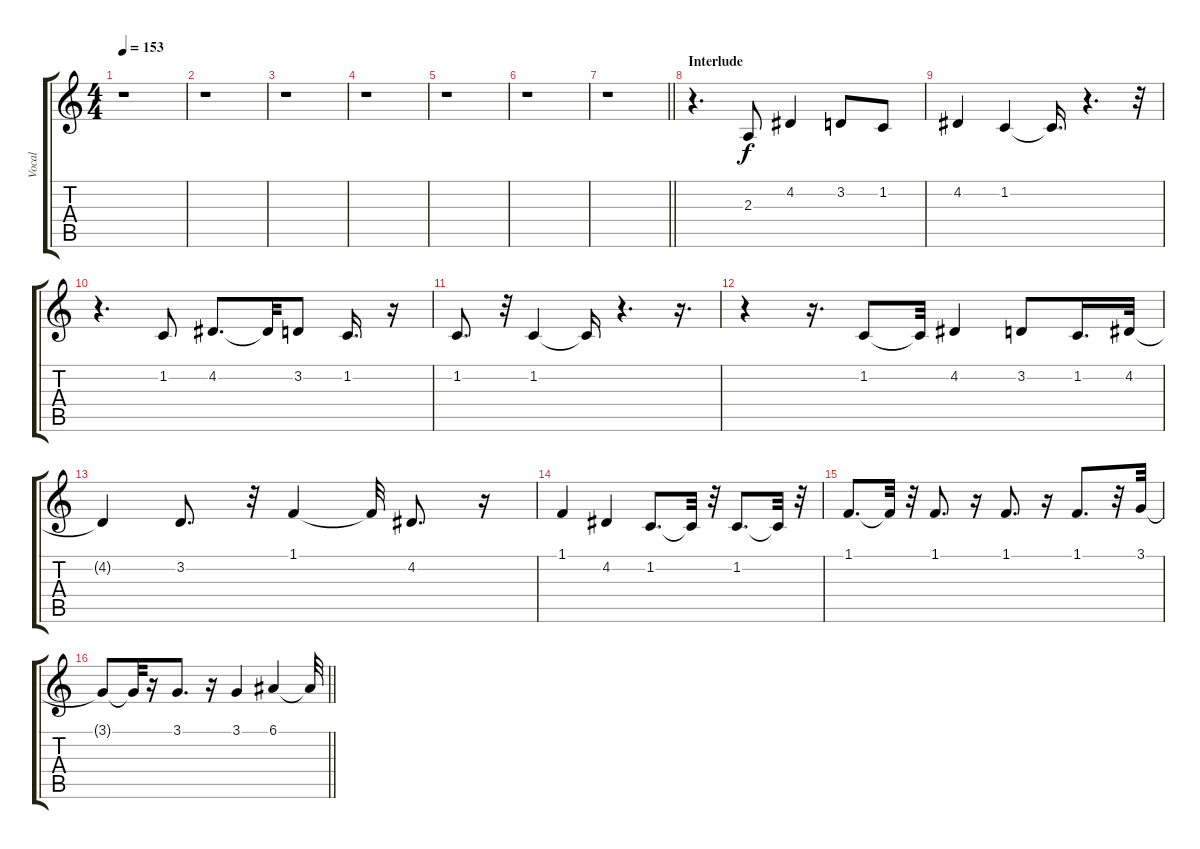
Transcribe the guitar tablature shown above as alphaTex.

\track ("Vocal" "Vocal") {instrument altosax}
\staff {score tabs}
\tuning (E4 B3 G3 D3 A2 E2) {hide}
\ts (4 4)
\tempo 153
\clef g2
\ks c
r.1{dy f} |
r.1 |
r.1 |
r.1 |
r.1 |
r.1 |
\barLineRight lightlight
r.1 |
\section ("" "Interlude")
r.4{d} 2.3.8 4.2.4 3.2.8 1.2.8 |
4.2.4 1.2.4 1.2{t}.16{d} r.4{d} r.32 |
r.4{d} 1.2.8 4.2.8{d} 4.2{t}.32 3.2.8 1.2.16{d} r.16 |
1.2.8{d} r.32 1.2.4 1.2{t}.16 r.4{d} r.16{d} |
r.4 r.16{d} 1.2.8 1.2{t}.32 4.2.4 3.2.8 1.2.16{d} 4.2.32 |
4.2{t}.4 3.2.8{d} r.32 1.1.4 1.1{t}.32 4.2.8{d} r.16 |
1.1.4 4.2.4 1.2.8{d} 1.2{t}.32 r.32 1.2.8{d} 1.2{t}.32 r.32 |
1.1.8{d} 1.1{t}.32 r.32 1.1.8{d} r.16 1.1.8{d} r.16 1.1.8{d} r.32 3.1.32 |
\barLineRight lightlight
3.1{t}.8 3.1{t}.32 r.16 3.1.8{d} r.16 3.1.4 6.1.4 6.1{t}.32
